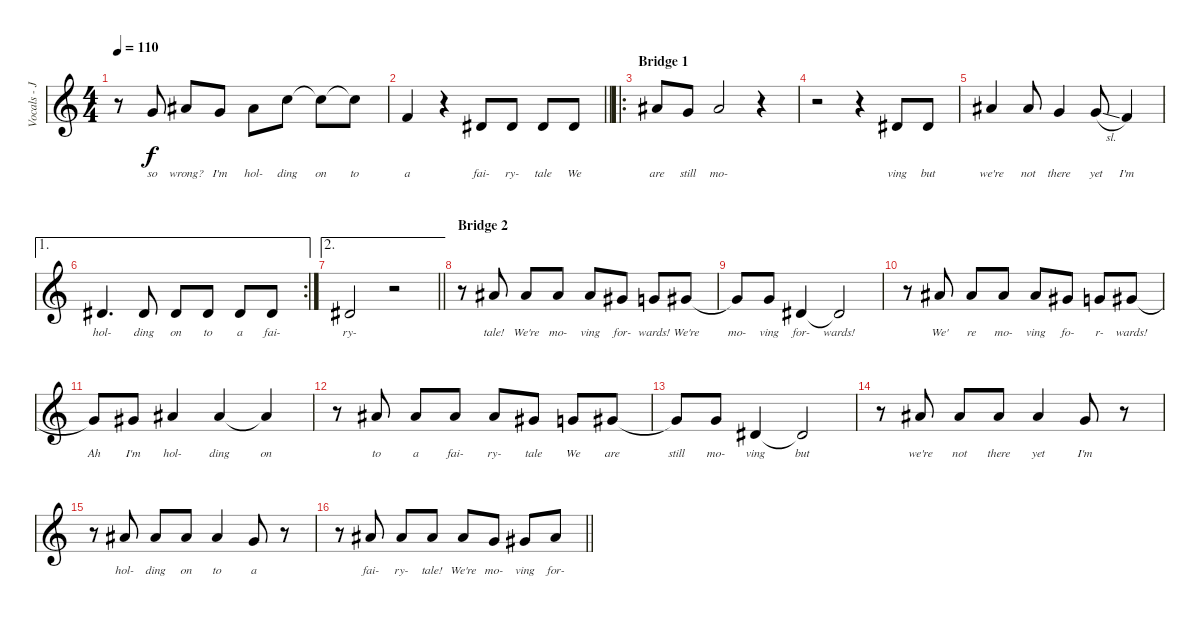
\track ("Vocals - Jermy McKinnon" "Vocals - J") {instrument lead8bassandlead}
\staff {score}
\tuning (E4 B3 G3 D3 A2 E2) {hide}
\ts (4 4)
\tempo 110
\clef g2
\ks c
r.8{dy f} 3.1.8{lyrics (0 "so") lyrics (1 "") lyrics (2 "") lyrics (3 "") lyrics (4 "")} 6.1.8{lyrics (0 "wrong?") lyrics (1 "") lyrics (2 "") lyrics (3 "") lyrics (4 "")} 3.1.8{lyrics (0 "I'm") lyrics (1 "") lyrics (2 "") lyrics (3 "") lyrics (4 "")} 6.1.8{lyrics (0 "hol-") lyrics (1 "") lyrics (2 "") lyrics (3 "") lyrics (4 "")} 8.1.8{lyrics (0 "ding") lyrics (1 "") lyrics (2 "") lyrics (3 "") lyrics (4 "")} 8.1{t}.8{lyrics (0 "on") lyrics (1 "") lyrics (2 "") lyrics (3 "") lyrics (4 "")} 8.1{t}.8{lyrics (0 "to") lyrics (1 "") lyrics (2 "") lyrics (3 "") lyrics (4 "")} |
\barLineRight lightlight
1.1.4{lyrics (0 "a") lyrics (1 "") lyrics (2 "") lyrics (3 "") lyrics (4 "")} r.4 4.2.8{lyrics (0 "fai-") lyrics (1 "") lyrics (2 "") lyrics (3 "") lyrics (4 "")} 4.2.8{lyrics (0 "ry-") lyrics (1 "") lyrics (2 "") lyrics (3 "") lyrics (4 "")} 4.2.8{lyrics (0 "tale") lyrics (1 "") lyrics (2 "") lyrics (3 "") lyrics (4 "")} 4.2.8{lyrics (0 "We") lyrics (1 "") lyrics (2 "") lyrics (3 "") lyrics (4 "")} |
\ro
\section ("" "Bridge 1")
6.1.8{lyrics (0 "are") lyrics (1 "") lyrics (2 "") lyrics (3 "") lyrics (4 "")} 3.1.8{lyrics (0 "still") lyrics (1 "") lyrics (2 "") lyrics (3 "") lyrics (4 "")} 6.1.2{lyrics (0 "mo-") lyrics (1 "") lyrics (2 "") lyrics (3 "") lyrics (4 "")} r.4 |
r.2 r.4 4.2.8{lyrics (0 "ving") lyrics (1 "") lyrics (2 "") lyrics (3 "") lyrics (4 "")} 4.2.8{lyrics (0 "but") lyrics (1 "") lyrics (2 "") lyrics (3 "") lyrics (4 "")} |
6.1.4{lyrics (0 "we're") lyrics (1 "") lyrics (2 "") lyrics (3 "") lyrics (4 "")} 6.1.8{lyrics (0 "not") lyrics (1 "") lyrics (2 "") lyrics (3 "") lyrics (4 "")} 3.1.4{lyrics (0 "there") lyrics (1 "") lyrics (2 "") lyrics (3 "") lyrics (4 "")} 3.1{sl}.8{lyrics (0 "yet") lyrics (1 "") lyrics (2 "") lyrics (3 "") lyrics (4 "")} 1.1.4{lyrics (0 "I'm") lyrics (1 "") lyrics (2 "") lyrics (3 "") lyrics (4 "")} |
\ae 1
\rc 2
4.2.4{d lyrics (0 "hol-") lyrics (1 "") lyrics (2 "") lyrics (3 "") lyrics (4 "")} 4.2.8{lyrics (0 "ding") lyrics (1 "") lyrics (2 "") lyrics (3 "") lyrics (4 "")} 4.2.8{lyrics (0 "on") lyrics (1 "") lyrics (2 "") lyrics (3 "") lyrics (4 "")} 4.2.8{lyrics (0 "to") lyrics (1 "") lyrics (2 "") lyrics (3 "") lyrics (4 "")} 4.2.8{lyrics (0 "a") lyrics (1 "") lyrics (2 "") lyrics (3 "") lyrics (4 "")} 4.2.8{lyrics (0 "fai-") lyrics (1 "") lyrics (2 "") lyrics (3 "") lyrics (4 "")} |
\ae 2
\barLineRight lightlight
4.2.2{lyrics (0 "ry-") lyrics (1 "") lyrics (2 "") lyrics (3 "") lyrics (4 "")} r.2 |
\section ("" "Bridge 2")
r.8 6.1.8{lyrics (0 "tale!") lyrics (1 "") lyrics (2 "") lyrics (3 "") lyrics (4 "")} 6.1.8{lyrics (0 "We're") lyrics (1 "") lyrics (2 "") lyrics (3 "") lyrics (4 "")} 6.1.8{lyrics (0 "mo-") lyrics (1 "") lyrics (2 "") lyrics (3 "") lyrics (4 "")} 6.1.8{lyrics (0 "ving") lyrics (1 "") lyrics (2 "") lyrics (3 "") lyrics (4 "")} 4.1.8{lyrics (0 "for-") lyrics (1 "") lyrics (2 "") lyrics (3 "") lyrics (4 "")} 3.1.8{lyrics (0 "wards!") lyrics (1 "") lyrics (2 "") lyrics (3 "") lyrics (4 "")} 4.1.8{lyrics (0 "We're") lyrics (1 "") lyrics (2 "") lyrics (3 "") lyrics (4 "")} |
4.1{t}.8{lyrics (0 "mo-") lyrics (1 "") lyrics (2 "") lyrics (3 "") lyrics (4 "")} 3.1.8{lyrics (0 "ving") lyrics (1 "") lyrics (2 "") lyrics (3 "") lyrics (4 "")} 4.2.4{lyrics (0 "for-") lyrics (1 "") lyrics (2 "") lyrics (3 "") lyrics (4 "")} 4.2{t}.2{lyrics (0 "wards!") lyrics (1 "") lyrics (2 "") lyrics (3 "") lyrics (4 "")} |
r.8 6.1.8{lyrics (0 "We'") lyrics (1 "") lyrics (2 "") lyrics (3 "") lyrics (4 "")} 6.1.8{lyrics (0 "re") lyrics (1 "") lyrics (2 "") lyrics (3 "") lyrics (4 "")} 6.1.8{lyrics (0 "mo-") lyrics (1 "") lyrics (2 "") lyrics (3 "") lyrics (4 "")} 6.1.8{lyrics (0 "ving") lyrics (1 "") lyrics (2 "") lyrics (3 "") lyrics (4 "")} 4.1.8{lyrics (0 "fo-") lyrics (1 "") lyrics (2 "") lyrics (3 "") lyrics (4 "")} 3.1.8{lyrics (0 "r-") lyrics (1 "") lyrics (2 "") lyrics (3 "") lyrics (4 "")} 4.1.8{lyrics (0 "wards!") lyrics (1 "") lyrics (2 "") lyrics (3 "") lyrics (4 "")} |
4.1{t}.8{lyrics (0 "Ah") lyrics (1 "") lyrics (2 "") lyrics (3 "") lyrics (4 "")} 4.1.8{lyrics (0 "I'm") lyrics (1 "") lyrics (2 "") lyrics (3 "") lyrics (4 "")} 6.1.4{lyrics (0 "hol-") lyrics (1 "") lyrics (2 "") lyrics (3 "") lyrics (4 "")} 6.1.4{lyrics (0 "ding") lyrics (1 "") lyrics (2 "") lyrics (3 "") lyrics (4 "")} 6.1{t}.4{lyrics (0 "on") lyrics (1 "") lyrics (2 "") lyrics (3 "") lyrics (4 "")} |
r.8 6.1.8{lyrics (0 "to") lyrics (1 "") lyrics (2 "") lyrics (3 "") lyrics (4 "")} 6.1.8{lyrics (0 "a") lyrics (1 "") lyrics (2 "") lyrics (3 "") lyrics (4 "")} 6.1.8{lyrics (0 "fai-") lyrics (1 "") lyrics (2 "") lyrics (3 "") lyrics (4 "")} 6.1.8{lyrics (0 "ry-") lyrics (1 "") lyrics (2 "") lyrics (3 "") lyrics (4 "")} 4.1.8{lyrics (0 "tale") lyrics (1 "") lyrics (2 "") lyrics (3 "") lyrics (4 "")} 3.1.8{lyrics (0 "We") lyrics (1 "") lyrics (2 "") lyrics (3 "") lyrics (4 "")} 4.1.8{lyrics (0 "are") lyrics (1 "") lyrics (2 "") lyrics (3 "") lyrics (4 "")} |
4.1{t}.8{lyrics (0 "still") lyrics (1 "") lyrics (2 "") lyrics (3 "") lyrics (4 "")} 3.1.8{lyrics (0 "mo-") lyrics (1 "") lyrics (2 "") lyrics (3 "") lyrics (4 "")} 4.2.4{lyrics (0 "ving") lyrics (1 "") lyrics (2 "") lyrics (3 "") lyrics (4 "")} 4.2{t}.2{lyrics (0 "but") lyrics (1 "") lyrics (2 "") lyrics (3 "") lyrics (4 "")} |
r.8 6.1.8{lyrics (0 "we're") lyrics (1 "") lyrics (2 "") lyrics (3 "") lyrics (4 "")} 6.1.8{lyrics (0 "not") lyrics (1 "") lyrics (2 "") lyrics (3 "") lyrics (4 "")} 6.1.8{lyrics (0 "there") lyrics (1 "") lyrics (2 "") lyrics (3 "") lyrics (4 "")} 6.1.4{lyrics (0 "yet") lyrics (1 "") lyrics (2 "") lyrics (3 "") lyrics (4 "")} 3.1.8{lyrics (0 "I'm") lyrics (1 "") lyrics (2 "") lyrics (3 "") lyrics (4 "")} r.8 |
r.8 6.1.8{lyrics (0 "hol-") lyrics (1 "") lyrics (2 "") lyrics (3 "") lyrics (4 "")} 6.1.8{lyrics (0 "ding") lyrics (1 "") lyrics (2 "") lyrics (3 "") lyrics (4 "")} 6.1.8{lyrics (0 "on") lyrics (1 "") lyrics (2 "") lyrics (3 "") lyrics (4 "")} 6.1.4{lyrics (0 "to") lyrics (1 "") lyrics (2 "") lyrics (3 "") lyrics (4 "")} 3.1.8{lyrics (0 "a") lyrics (1 "") lyrics (2 "") lyrics (3 "") lyrics (4 "")} r.8 |
\barLineRight lightlight
r.8 6.1.8{lyrics (0 "fai-") lyrics (1 "") lyrics (2 "") lyrics (3 "") lyrics (4 "")} 6.1.8{lyrics (0 "ry-") lyrics (1 "") lyrics (2 "") lyrics (3 "") lyrics (4 "")} 6.1.8{lyrics (0 "tale!") lyrics (1 "") lyrics (2 "") lyrics (3 "") lyrics (4 "")} 6.1.8{lyrics (0 "We're") lyrics (1 "") lyrics (2 "") lyrics (3 "") lyrics (4 "")} 3.1.8{lyrics (0 "mo-") lyrics (1 "") lyrics (2 "") lyrics (3 "") lyrics (4 "")} 4.1.8{lyrics (0 "ving") lyrics (1 "") lyrics (2 "") lyrics (3 "") lyrics (4 "")} 6.1.8{lyrics (0 "for-") lyrics (1 "") lyrics (2 "") lyrics (3 "") lyrics (4 "")}
